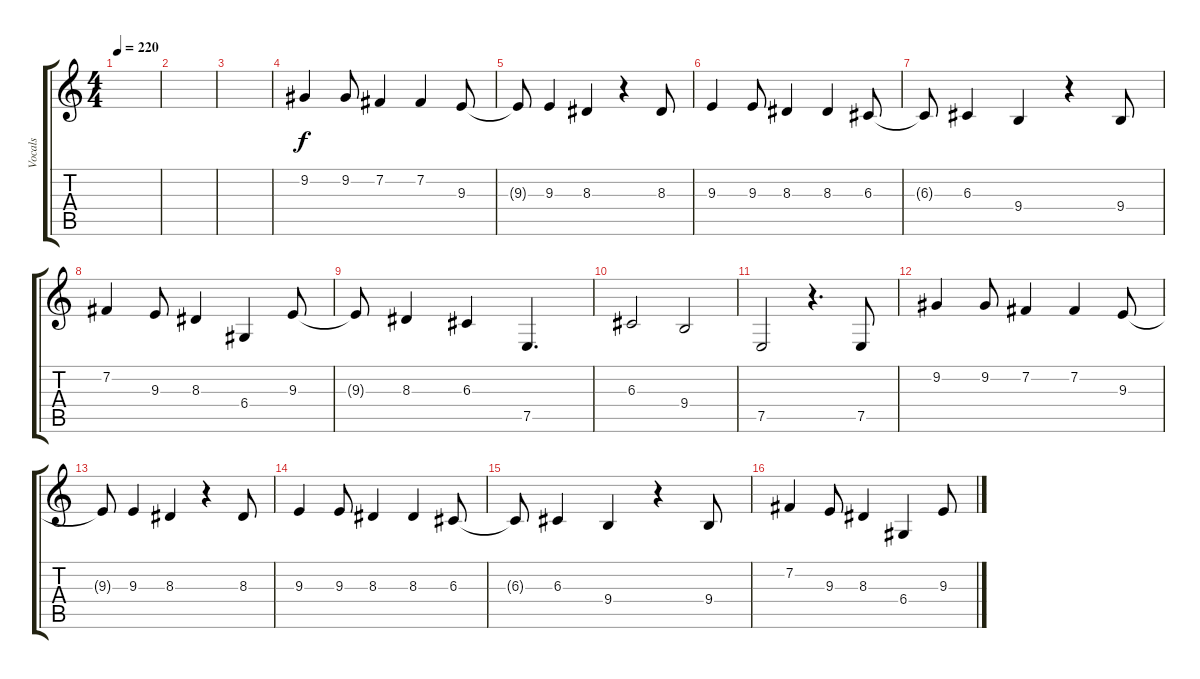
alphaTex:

\track ("Vocals" "Vocals") {instrument bassoon}
\staff {score tabs}
\tuning (E4 B3 G3 D3 A2 E2) {hide}
\ts (4 4)
\tempo 220
\clef g2
\ks c
|
|
|
9.2.4 9.2.8 7.2.4 7.2.4 9.3.8 |
9.3{t}.8 9.3.4 8.3.4 r.4 8.3.8 |
9.3.4 9.3.8 8.3.4 8.3.4 6.3.8 |
6.3{t}.8 6.3.4 9.4.4 r.4 9.4.8 |
7.2.4 9.3.8 8.3.4 6.4.4 9.3.8 |
9.3{t}.8 8.3.4 6.3.4 7.5.4{d} |
6.3.2 9.4.2 |
7.5.2 r.4{d} 7.5.8 |
9.2.4 9.2.8 7.2.4 7.2.4 9.3.8 |
9.3{t}.8 9.3.4 8.3.4 r.4 8.3.8 |
9.3.4 9.3.8 8.3.4 8.3.4 6.3.8 |
6.3{t}.8 6.3.4 9.4.4 r.4 9.4.8 |
7.2.4 9.3.8 8.3.4 6.4.4 9.3.8
